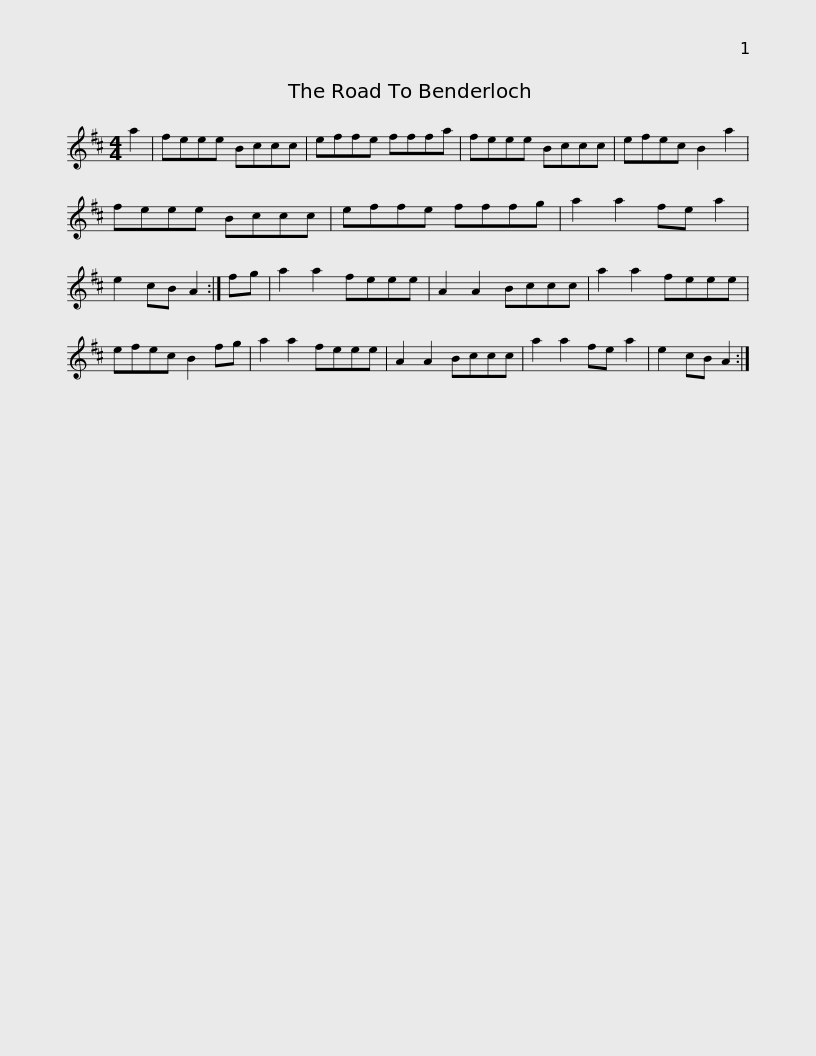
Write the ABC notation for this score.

X:1
L:1/8
M:4/4
I:linebreak $
K:D
V:1 treble
V:1
 a2 | feee Bccc | effe fffa | feee Bccc | efec B2 a2 | %5
 feee Bccc |$ effe fffg | a2 a2 fe a2 | e2 cB A2 :| fg | %10
 a2 a2 feee | A2 A2 Bccc | a2 a2 feee |$ efec B2 fg | a2 a2 feee | %15
 A2 A2 Bccc | a2 a2 fe a2 | e2 cB A2 :| %18
